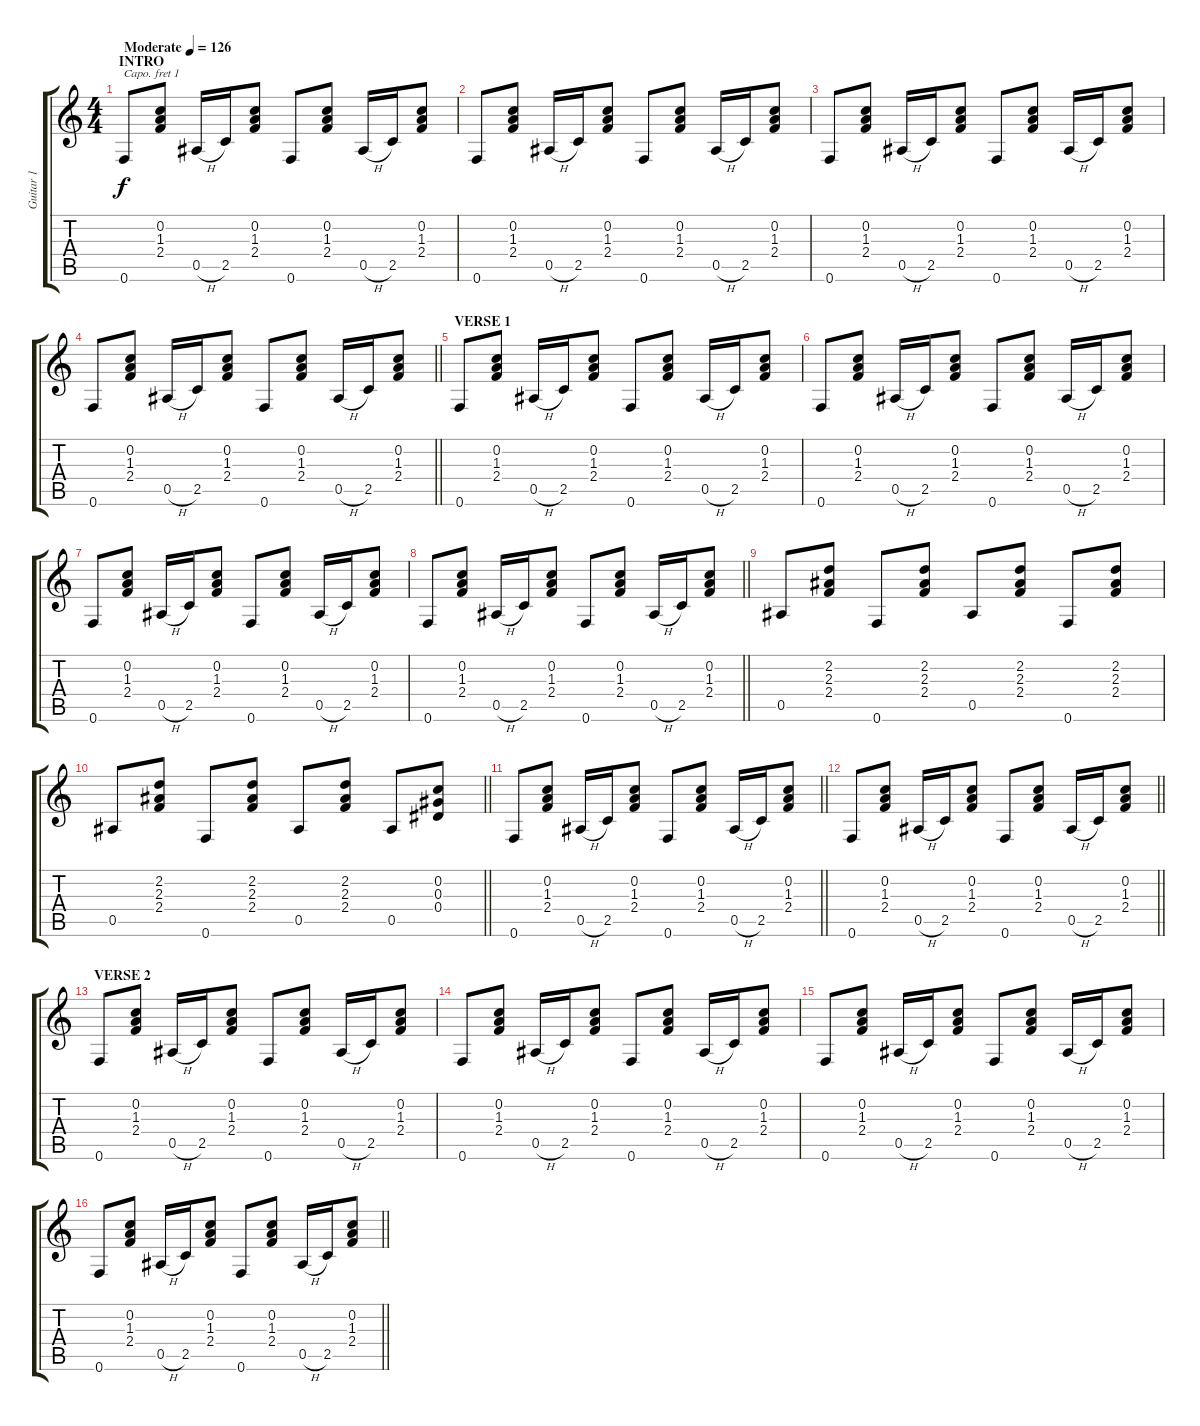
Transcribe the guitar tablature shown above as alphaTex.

\track ("Guitar 1" "Guitar 1") {instrument acousticguitarsteel}
\staff {score tabs}
\capo 1
\tuning (E4 B3 G3 D3 A2 E2) {hide}
\ts (4 4)
\section ("" "INTRO")
\tempo (126 "Moderate")
\clef g2
\ks c
0.6.8{dy f instrument acousticguitarsteel} (0.2 1.3 2.4).8 0.5{h}.16 2.5.16 (0.2 1.3 2.4).8 0.6.8 (0.2 1.3 2.4).8 0.5{h}.16 2.5.16 (0.2 1.3 2.4).8 |
0.6.8 (0.2 1.3 2.4).8 0.5{h}.16 2.5.16 (0.2 1.3 2.4).8 0.6.8 (0.2 1.3 2.4).8 0.5{h}.16 2.5.16 (0.2 1.3 2.4).8 |
0.6.8 (0.2 1.3 2.4).8 0.5{h}.16 2.5.16 (0.2 1.3 2.4).8 0.6.8 (0.2 1.3 2.4).8 0.5{h}.16 2.5.16 (0.2 1.3 2.4).8 |
\barLineRight lightlight
0.6.8 (0.2 1.3 2.4).8 0.5{h}.16 2.5.16 (0.2 1.3 2.4).8 0.6.8 (0.2 1.3 2.4).8 0.5{h}.16 2.5.16 (0.2 1.3 2.4).8 |
\section ("" "VERSE 1")
0.6.8 (0.2 1.3 2.4).8 0.5{h}.16 2.5.16 (0.2 1.3 2.4).8 0.6.8 (0.2 1.3 2.4).8 0.5{h}.16 2.5.16 (0.2 1.3 2.4).8 |
0.6.8 (0.2 1.3 2.4).8 0.5{h}.16 2.5.16 (0.2 1.3 2.4).8 0.6.8 (0.2 1.3 2.4).8 0.5{h}.16 2.5.16 (0.2 1.3 2.4).8 |
0.6.8 (0.2 1.3 2.4).8 0.5{h}.16 2.5.16 (0.2 1.3 2.4).8 0.6.8 (0.2 1.3 2.4).8 0.5{h}.16 2.5.16 (0.2 1.3 2.4).8 |
\barLineRight lightlight
0.6.8 (0.2 1.3 2.4).8 0.5{h}.16 2.5.16 (0.2 1.3 2.4).8 0.6.8 (0.2 1.3 2.4).8 0.5{h}.16 2.5.16 (0.2 1.3 2.4).8 |
0.5.8 (2.2 2.3 2.4).8 0.6.8 (2.2 2.3 2.4).8 0.5.8 (2.2 2.3 2.4).8 0.6.8 (2.2 2.3 2.4).8 |
\barLineRight lightlight
0.5.8 (2.2 2.3 2.4).8 0.6.8 (2.2 2.3 2.4).8 0.5.8 (2.2 2.3 2.4).8 0.5.8 (0.2 0.3 0.4).8 |
\barLineRight lightlight
0.6.8 (0.2 1.3 2.4).8 0.5{h}.16 2.5.16 (0.2 1.3 2.4).8 0.6.8 (0.2 1.3 2.4).8 0.5{h}.16 2.5.16 (0.2 1.3 2.4).8 |
\barLineRight lightlight
0.6.8 (0.2 1.3 2.4).8 0.5{h}.16 2.5.16 (0.2 1.3 2.4).8 0.6.8 (0.2 1.3 2.4).8 0.5{h}.16 2.5.16 (0.2 1.3 2.4).8 |
\section ("" "VERSE 2")
0.6.8 (0.2 1.3 2.4).8 0.5{h}.16 2.5.16 (0.2 1.3 2.4).8 0.6.8 (0.2 1.3 2.4).8 0.5{h}.16 2.5.16 (0.2 1.3 2.4).8 |
0.6.8 (0.2 1.3 2.4).8 0.5{h}.16 2.5.16 (0.2 1.3 2.4).8 0.6.8 (0.2 1.3 2.4).8 0.5{h}.16 2.5.16 (0.2 1.3 2.4).8 |
0.6.8 (0.2 1.3 2.4).8 0.5{h}.16 2.5.16 (0.2 1.3 2.4).8 0.6.8 (0.2 1.3 2.4).8 0.5{h}.16 2.5.16 (0.2 1.3 2.4).8 |
\barLineRight lightlight
0.6.8 (0.2 1.3 2.4).8 0.5{h}.16 2.5.16 (0.2 1.3 2.4).8 0.6.8 (0.2 1.3 2.4).8 0.5{h}.16 2.5.16 (0.2 1.3 2.4).8
